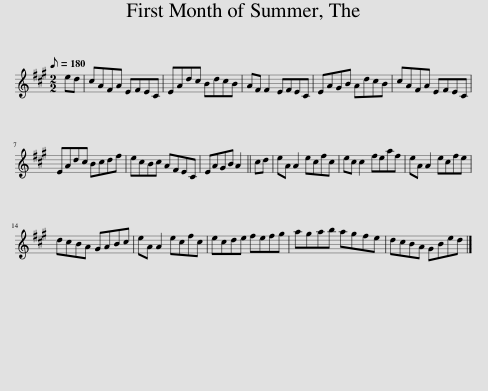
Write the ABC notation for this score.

X:1
L:1/8
Q:1/8=180
M:2/2
I:linebreak $
K:A
V:1 treble
V:1
 ed | cAFA EFEC | EAdc BdcB | AF F2 EFEC | EAGB AdcB | %5
 cAFA EFEC |$ EAdc Bcdf | ecBc AFEC | EAGB A2 || cd | %10
 eA A2 ecfc | ec c2 feaf | eA A2 ecfe |$ dcBA GABc | eA A2 ecfc | %15
 ecde fefg | agab agfe | dcBA GBed |] %18
